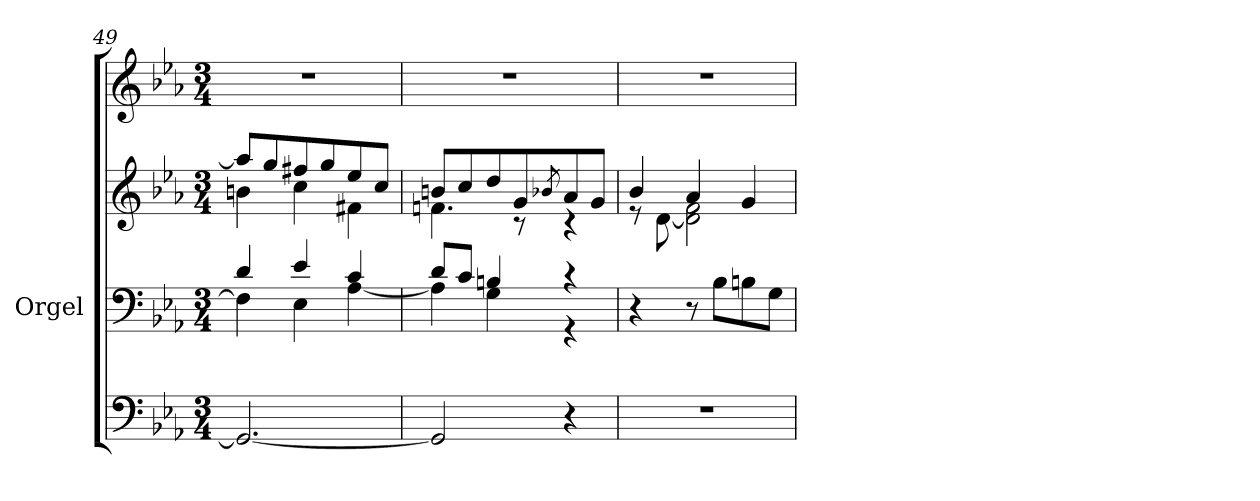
**kern	**kern	**kern	**kern
*part3	*part2	*part2	*part1
*staff4	*staff3	*staff2	*staff1
*	*I"Orgel	*	*
*	*I'Org.	*	*
*clefF4	*clefF4	*clefG2	*clefG2
*k[b-e-a-]	*k[b-e-a-]	*k[b-e-a-]	*k[b-e-a-]
*E-:	*E-:	*E-:	*E-:
*M3/4	*M3/4	*M3/4	*M3/4
=49	=49	=49	=49
*	*^	*^	*
2.GG/_	4d/	4F\]	8aa-/L]	4bn\	2.r
.	.	.	8gg/	.	.
.	4e-/	4E-\	8ff#X/	4cc\	.
.	.	.	8gg/	.	.
.	4c/	[<4A-\	8ee-/	4f#X\	.
.	.	.	8cc/J	.	.
!!LO:LB:g=z
=50	=50	=50	=50	=50	=50
2GG/]	8d/L	4A-\]	8bn/L	4.fn\	2.r
.	8c/J	.	8cc/	.	.
.	4Bn/	4G\	8dd/	.	.
.	.	.	8g/	8rc	.
.	.	.	8qb-X/	.	.
4r	4r	4r	8a-/	4rc	.
.	.	.	8g/J	.	.
*	*v	*v	*	*	*
=51	=51	=51	=51	=51
2.r	4r	4b-/	8rd	2.r
.	.	.	[<8d\	.
.	8r	4a-/	2d\] 2f\	.
.	8B-\L	.	.	.
.	8Bn\	4g/	.	.
.	8G\J	.	.	.
*	*	*v	*v	*
=	=	=	=
*-	*-	*-	*-
